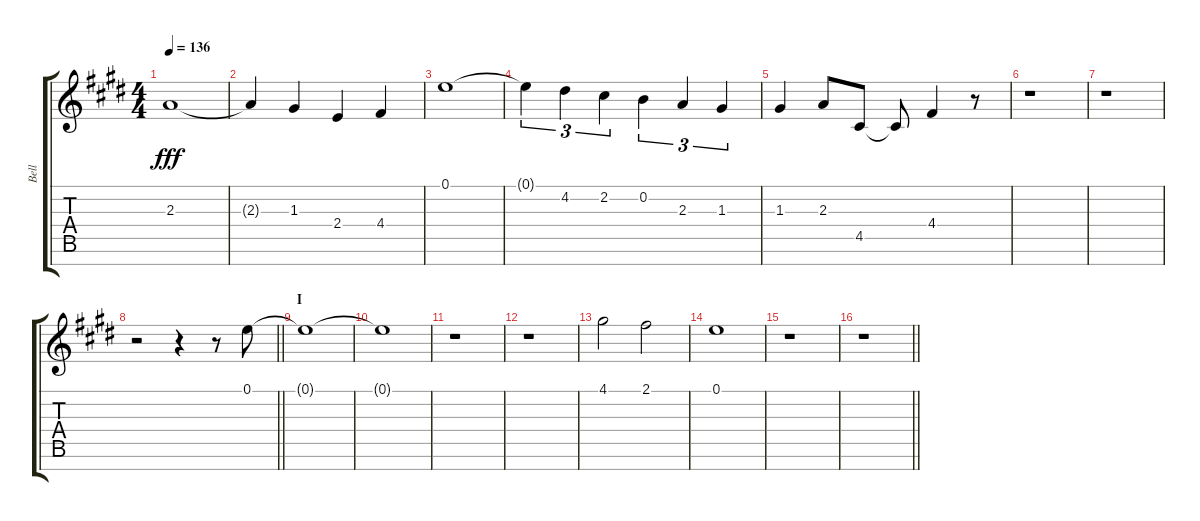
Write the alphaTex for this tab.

\track ("Bell" "Bell") {instrument tubularbells}
\staff {score tabs}
\tuning (E5 B4 G4 D4 A3 E3 B2) {hide}
\ts (4 4)
\tempo 136
\clef g2
\ks e
2.3.1{dy fff} |
2.3{t}.4 1.3.4 2.4.4 4.4.4 |
0.1.1 |
0.1{t}.4{tu (3 2)} 4.2.4{tu (3 2)} 2.2.4{tu (3 2)} 0.2.4{tu (3 2)} 2.3.4{tu (3 2)} 1.3.4{tu (3 2)} |
1.3.4 2.3.8 4.5.8 4.5{t}.8 4.4.4 r.8 |
r.1 |
r.1 |
\barLineRight lightlight
r.2 r.4 r.8 0.1.8 |
\section ("" "I")
0.1{t}.1 |
0.1{t}.1 |
r.1 |
r.1 |
4.1.2 2.1.2 |
0.1.1 |
r.1 |
\barLineRight lightlight
r.1
